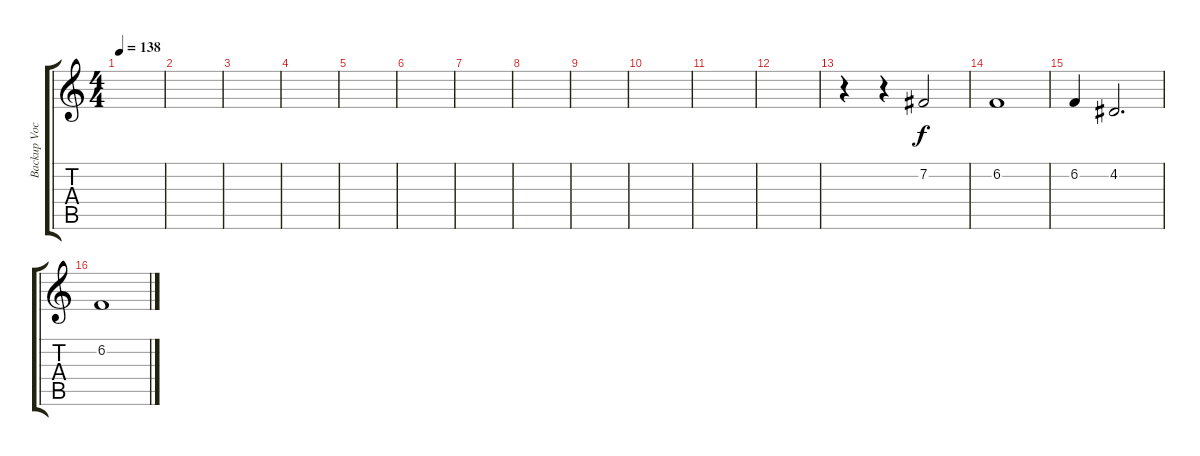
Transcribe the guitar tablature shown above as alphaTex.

\track ("Backup Vocals" "Backup Voc") {instrument stringensemble1}
\staff {score tabs}
\tuning (E4 B3 G3 D3 A2 E2) {hide}
\ts (4 4)
\tempo 138
\clef g2
\ks c
|
|
|
|
|
|
|
|
|
|
|
|
r.4 r.4 7.2.2 |
6.2.1 |
6.2.4 4.2.2{d} |
6.2.1
